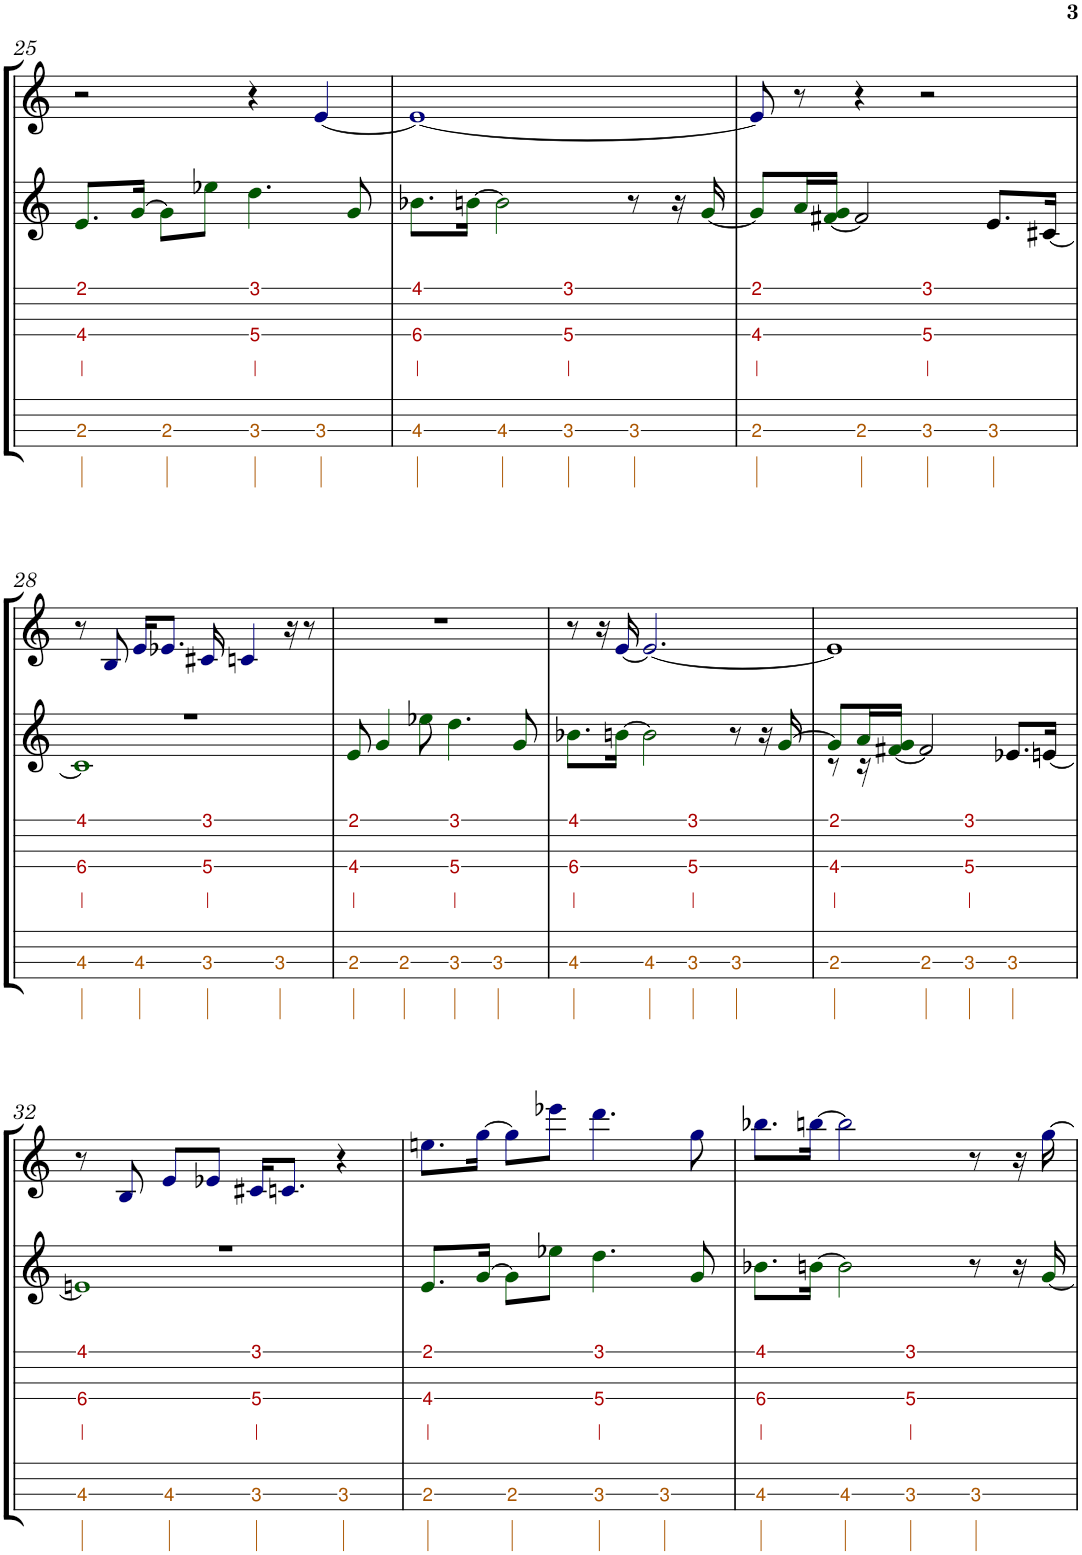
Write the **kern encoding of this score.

**kern	**kern	**kern	**kern
*part4	*part3	*part2	*part1
*staff4	*staff3	*staff2	*staff1
*I"Bass Guitar	*I"Ukulele	*I"Mandolin	*I"Mandolin
!!LO:PB:g=z
*	*	*clefG2	*clefG2
*k[]	*k[]	*k[]	*k[]
*M4/4	*M4/4	*M4/4	*M4/4
=25	=25	=25	=25
4BBBi\	2Bj\ 2bj\	8.eZ/L	2r
.	.	[16gZ/Jk	.
4BBBi\	.	8gZ\L]	.
.	.	8ee-XZ\J	.
4CCi\	2cj\ 2ccj\	4.ddZ\	4r
4CCi\	.	.	[4eV/
.	.	8gZ/	.
=26	=26	=26	=26
4CC#i\	2c#j\ 2cc#j\	8.b-XZ\L	1eV_
.	.	[16bnZ\Jk	.
4CC#i\	.	2bZ\]	.
4CCi\	2cj\ 2ccj\	.	.
4CCi\	.	8r	.
.	.	16r	.
.	.	[16gZ/	.
=27	=27	=27	=27
4BBBi\	2Bj\ 2bj\	8gZ/L]	8eV/]
.	.	16aZ/L	8r
.	.	[16f#XZ/ 16gZ/JJ	.
4BBBi\	.	2f#/]	4r
4CCi\	2cj\ 2ccj\	.	2r
4CCi\	.	8.e/L	.
.	.	[16c#X/Jk	.
!!LO:LB:g=z
=28	=28	=28	=28
*	*	*^	*
4CC#i\	2c#j\ 2cc#j\	1r	1c#Z]	8r
.	.	.	.	8BV/
4CC#i\	.	.	.	16eV/KL
.	.	.	.	8.e-XV/J
4CCi\	2cj\ 2ccj\	.	.	16c#XV/
.	.	.	.	4cnV/
4CCi\	.	.	.	.
.	.	.	.	16r
.	.	.	.	8r
*	*	*v	*v	*
=29	=29	=29	=29
4BBBi\	2Bj\ 2bj\	8eZ/	1r
.	.	4gZ/	.
4BBBi\	.	.	.
.	.	8ee-XZ\	.
4CCi\	2cj\ 2ccj\	4.ddZ\	.
4CCi\	.	.	.
.	.	8gZ/	.
=30	=30	=30	=30
4CC#i\	2c#j\ 2cc#j\	8.b-XZ\L	8r
.	.	.	16r
.	.	[16bnZ\Jk	[16eV/
4CC#i\	.	2bZ\]	2.eV/_
4CCi\	2cj\ 2ccj\	.	.
4CCi\	.	8r	.
.	.	16r	.
.	.	[16gZ/	.
=31	=31	=31	=31
*	*	*^	*
4BBBi\	2Bj\ 2bj\	8gZ/L]	8r	1e]
.	.	16aZ/L	16r	.
.	.	[16f#XZ/ 16gZ/JJ	2ryy	.
4BBBi\	.	2f#/]	.	.
4CCi\	2cj\ 2ccj\	.	.	.
.	.	.	4ryy	.
4CCi\	.	8.e-X/L	.	.
.	.	[16en/Jk	16ryy	.
!!LO:LB:g=z
=32	=32	=32	=32	=32
4CC#i\	2c#j\ 2cc#j\	1r	1enZ]	8r
.	.	.	.	8BV/
4CC#i\	.	.	.	8eV/L
.	.	.	.	8e-XV/J
4CCi\	2cj\ 2ccj\	.	.	16c#XV/KL
.	.	.	.	8.cnV/J
4CCi\	.	.	.	4r
*	*	*v	*v	*
=33	=33	=33	=33
4BBBi\	2Bj\ 2bj\	8.eZ/L	8.eenV\L
.	.	[16gZ/Jk	[16ggV\Jk
4BBBi\	.	8gZ\L]	8ggV\L]
.	.	8ee-XZ\J	8eee-XV\J
4CCi\	2cj\ 2ccj\	4.ddZ\	4.dddV\
4CCi\	.	.	.
.	.	8gZ/	8ggV\
=34	=34	=34	=34
4CC#i\	2c#j\ 2cc#j\	8.b-XZ\L	8.bb-XV\L
.	.	[16bnZ\Jk	[16bbnV\Jk
4CC#i\	.	2bZ\]	2bbV\]
4CCi\	2cj\ 2ccj\	.	.
4CCi\	.	8r	8r
.	.	16r	16r
.	.	[16gZ/	[16ggV\
=	=	=	=
*-	*-	*-	*-
